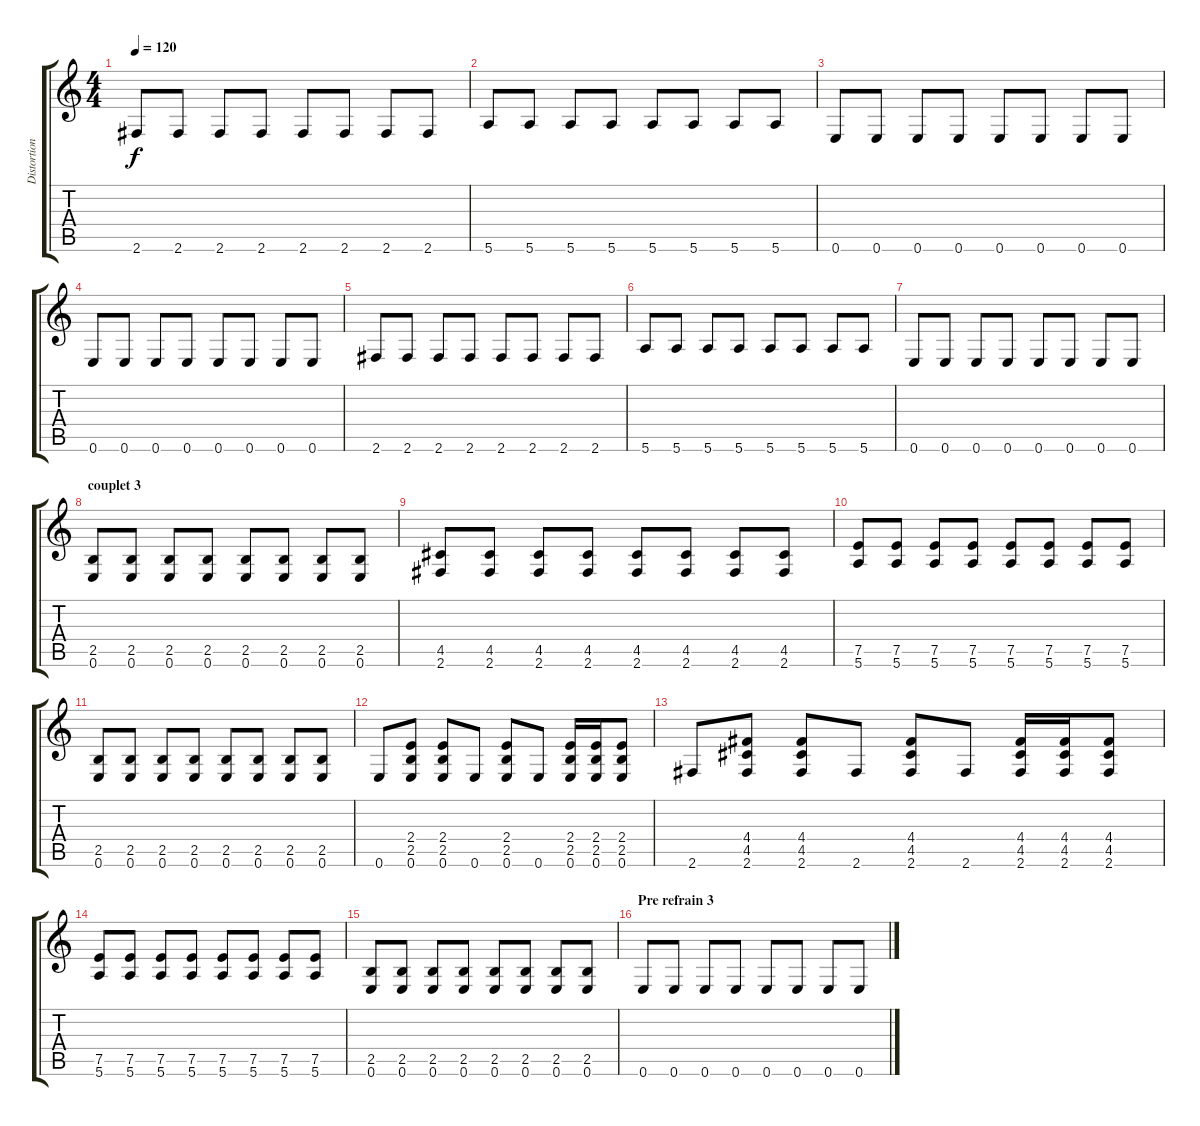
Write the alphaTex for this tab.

\track ("Distortion Guitar" "Distortion") {instrument distortionguitar}
\staff {score tabs}
\tuning (E4 B3 G3 D3 A2 E2) {hide}
\ts (4 4)
\tempo 120
\clef g2
\ks c
2.6.8{dy f} 2.6.8 2.6.8 2.6.8 2.6.8 2.6.8 2.6.8 2.6.8 |
5.6.8 5.6.8 5.6.8 5.6.8 5.6.8 5.6.8 5.6.8 5.6.8 |
0.6.8 0.6.8 0.6.8 0.6.8 0.6.8 0.6.8 0.6.8 0.6.8 |
0.6.8 0.6.8 0.6.8 0.6.8 0.6.8 0.6.8 0.6.8 0.6.8 |
2.6.8 2.6.8 2.6.8 2.6.8 2.6.8 2.6.8 2.6.8 2.6.8 |
5.6.8 5.6.8 5.6.8 5.6.8 5.6.8 5.6.8 5.6.8 5.6.8 |
0.6.8 0.6.8 0.6.8 0.6.8 0.6.8 0.6.8 0.6.8 0.6.8 |
\section ("" "couplet 3")
(2.5 0.6).8 (2.5 0.6).8 (2.5 0.6).8 (2.5 0.6).8 (2.5 0.6).8 (2.5 0.6).8 (2.5 0.6).8 (2.5 0.6).8 |
(4.5 2.6).8 (4.5 2.6).8 (4.5 2.6).8 (4.5 2.6).8 (4.5 2.6).8 (4.5 2.6).8 (4.5 2.6).8 (4.5 2.6).8 |
(7.5 5.6).8 (7.5 5.6).8 (7.5 5.6).8 (7.5 5.6).8 (7.5 5.6).8 (7.5 5.6).8 (7.5 5.6).8 (7.5 5.6).8 |
(2.5 0.6).8 (2.5 0.6).8 (2.5 0.6).8 (2.5 0.6).8 (2.5 0.6).8 (2.5 0.6).8 (2.5 0.6).8 (2.5 0.6).8 |
0.6.8 (2.4 2.5 0.6).8 (2.4 2.5 0.6).8 0.6.8 (2.4 2.5 0.6).8 0.6.8 (2.4 2.5 0.6).16 (2.4 2.5 0.6).16 (2.4 2.5 0.6).8 |
2.6.8 (4.4 4.5 2.6).8 (4.4 4.5 2.6).8 2.6.8 (4.4 4.5 2.6).8 2.6.8 (4.4 4.5 2.6).16 (4.4 4.5 2.6).16 (4.4 4.5 2.6).8 |
(7.5 5.6).8 (7.5 5.6).8 (7.5 5.6).8 (7.5 5.6).8 (7.5 5.6).8 (7.5 5.6).8 (7.5 5.6).8 (7.5 5.6).8 |
(2.5 0.6).8 (2.5 0.6).8 (2.5 0.6).8 (2.5 0.6).8 (2.5 0.6).8 (2.5 0.6).8 (2.5 0.6).8 (2.5 0.6).8 |
\section ("" "Pre refrain 3")
0.6.8 0.6.8 0.6.8 0.6.8 0.6.8 0.6.8 0.6.8 0.6.8
